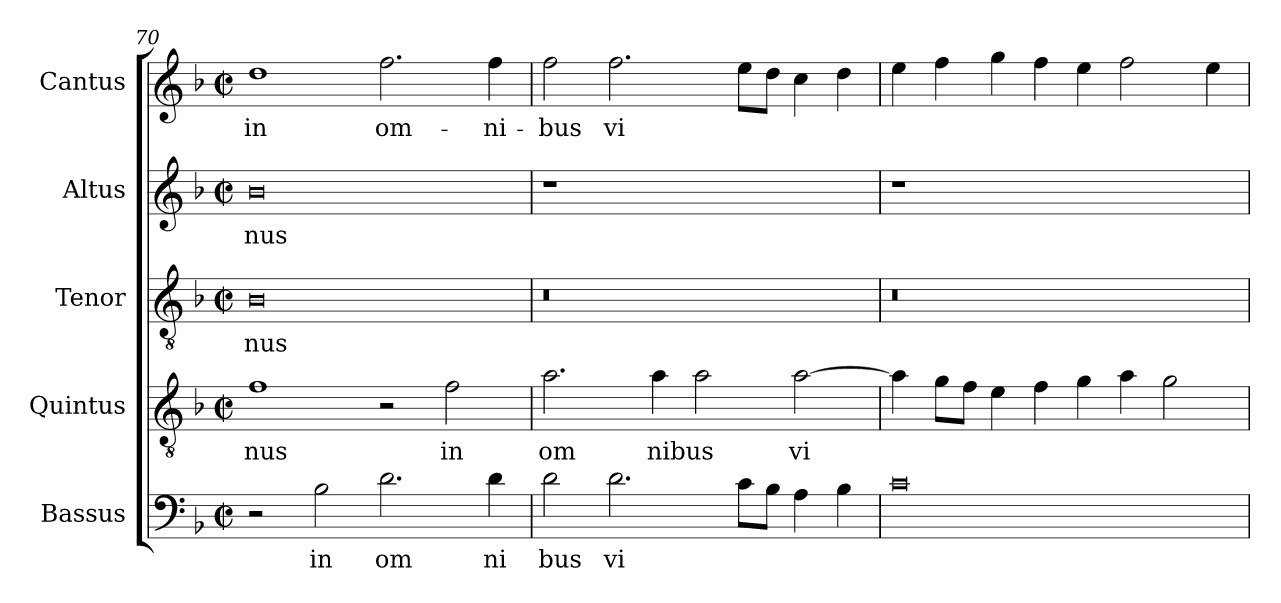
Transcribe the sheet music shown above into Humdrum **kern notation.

**kern	**text	**kern	**text	**kern	**text	**kern	**text	**kern	**text
*part5	*part5	*part4	*part4	*part3	*part3	*part2	*part2	*part1	*part1
*staff5	*staff5	*staff4	*staff4	*staff3	*staff3	*staff2	*staff2	*staff1	*staff1
*I"Bassus	*	*I"Quintus	*	*I"Tenor	*	*I"Altus	*	*I"Cantus	*
*clefF4	*	*clefGv2	*	*clefGv2	*	*clefG2	*	*clefG2	*
*k[b-]	*	*k[b-]	*	*k[b-]	*	*k[b-]	*	*k[b-]	*
*F:	*	*F:	*	*F:	*	*F:	*	*F:	*
*M2/2	*	*M2/2	*	*M2/2	*	*M2/2	*	*M2/2	*
*met(c|)	*	*met(c|)	*	*met(c|)	*	*met(c|)	*	*met(c|)	*
=70	=70	=70	=70	=70	=70	=70	=70	=70	=70
!	!	!	!LO:LY:b:cj	!	!LO:LY:b:cj	!	!LO:LY:b:cj	!	!LO:LY:b:cj
2r	.	1f	nus	0B-	nus	0b-	nus	1dd	in
!	!LO:LY:b:cj	!	!	!	!	!	!	!	!
2B-\	in	.	.	.	.	.	.	.	.
!	!LO:LY:b:cj	!	!	!	!	!	!	!	!LO:LY:b:cj
2.d\	om	2r	.	.	.	.	.	2.ff\	om-
!	!	!	!LO:LY:b:cj	!	!	!	!	!	!
.	.	2f\	in	.	.	.	.	.	.
!	!LO:LY:b:cj	!	!	!	!	!	!	!	!LO:LY:b:cj
4d\	ni	.	.	.	.	.	.	4ff\	-ni-
!!LO:PB:g=z
=71	=71	=71	=71	=71	=71	=71	=71	=71	=71
!	!LO:LY:b:cj	!	!LO:LY:b:cj	!	!	!	!	!	!LO:LY:b:cj
2d\	bus	2.a\	om	0r	.	1r	.	2ff\	-bus
!	!LO:LY:b:cj	!	!	!	!	!	!	!	!LO:LY:b:cj
2.d\	vi-	.	.	.	.	.	.	2.ff\	vi-
!	!	!	!LO:LY:b:cj	!	!	!	!	!	!
.	.	4a\	nibus	.	.	.	.	.	.
!	!	!	!LO:LY:b:cj	!	!	!	!	!	!
.	.	2a\	.	.	.	1ryy	.	.	.
!	!LO:LY:b:cj	!	!	!	!	!	!	!	!LO:LY:b:cj
8c\L	--	.	.	.	.	.	.	8ee\L	--
!	!LO:LY:b:cj	!	!	!	!	!	!	!	!LO:LY:b:cj
8B-\J	--	.	.	.	.	.	.	8dd\J	--
!	!LO:LY:b:cj	!	!LO:LY:b:cj	!	!	!	!	!	!LO:LY:b:cj
4A\	--	[>2a\	vi	.	.	.	.	4cc\	--
!	!LO:LY:b:cj	!	!	!	!	!	!	!	!LO:LY:b:cj
4B-\	--	.	.	.	.	.	.	4dd\	--
=72	=72	=72	=72	=72	=72	=72	=72	=72	=72
!	!LO:LY:b:cj	!	!LO:LY:b:cj	!	!	!	!	!	!LO:LY:b:cj
0c	--	4a\]	.	0r	.	1r	.	4ee\	--
!	!	!	!LO:LY:b:cj	!	!	!	!	!	!LO:LY:b:cj
.	.	8g\L	.	.	.	.	.	4ff\	--
!	!	!	!LO:LY:b:cj	!	!	!	!	!	!
.	.	8f\J	.	.	.	.	.	.	.
!	!	!	!LO:LY:b:cj	!	!	!	!	!	!LO:LY:b:cj
.	.	4e\	.	.	.	.	.	4gg\	--
!	!	!	!LO:LY:b:cj	!	!	!	!	!	!LO:LY:b:cj
.	.	4f\	.	.	.	.	.	4ff\	--
!	!	!	!LO:LY:b:cj	!	!	!	!	!	!LO:LY:b:cj
.	.	4g\	.	.	.	1ryy	.	4ee\	--
!	!	!	!LO:LY:b:cj	!	!	!	!	!	!LO:LY:b:cj
.	.	4a\	.	.	.	.	.	2ff\	--
!	!	!	!LO:LY:b:cj	!	!	!	!	!	!
.	.	2g\	.	.	.	.	.	.	.
!	!	!	!	!	!	!	!	!	!LO:LY:b:cj
.	.	.	.	.	.	.	.	4ee\	--
=	=	=	=	=	=	=	=	=	=
*-	*-	*-	*-	*-	*-	*-	*-	*-	*-
